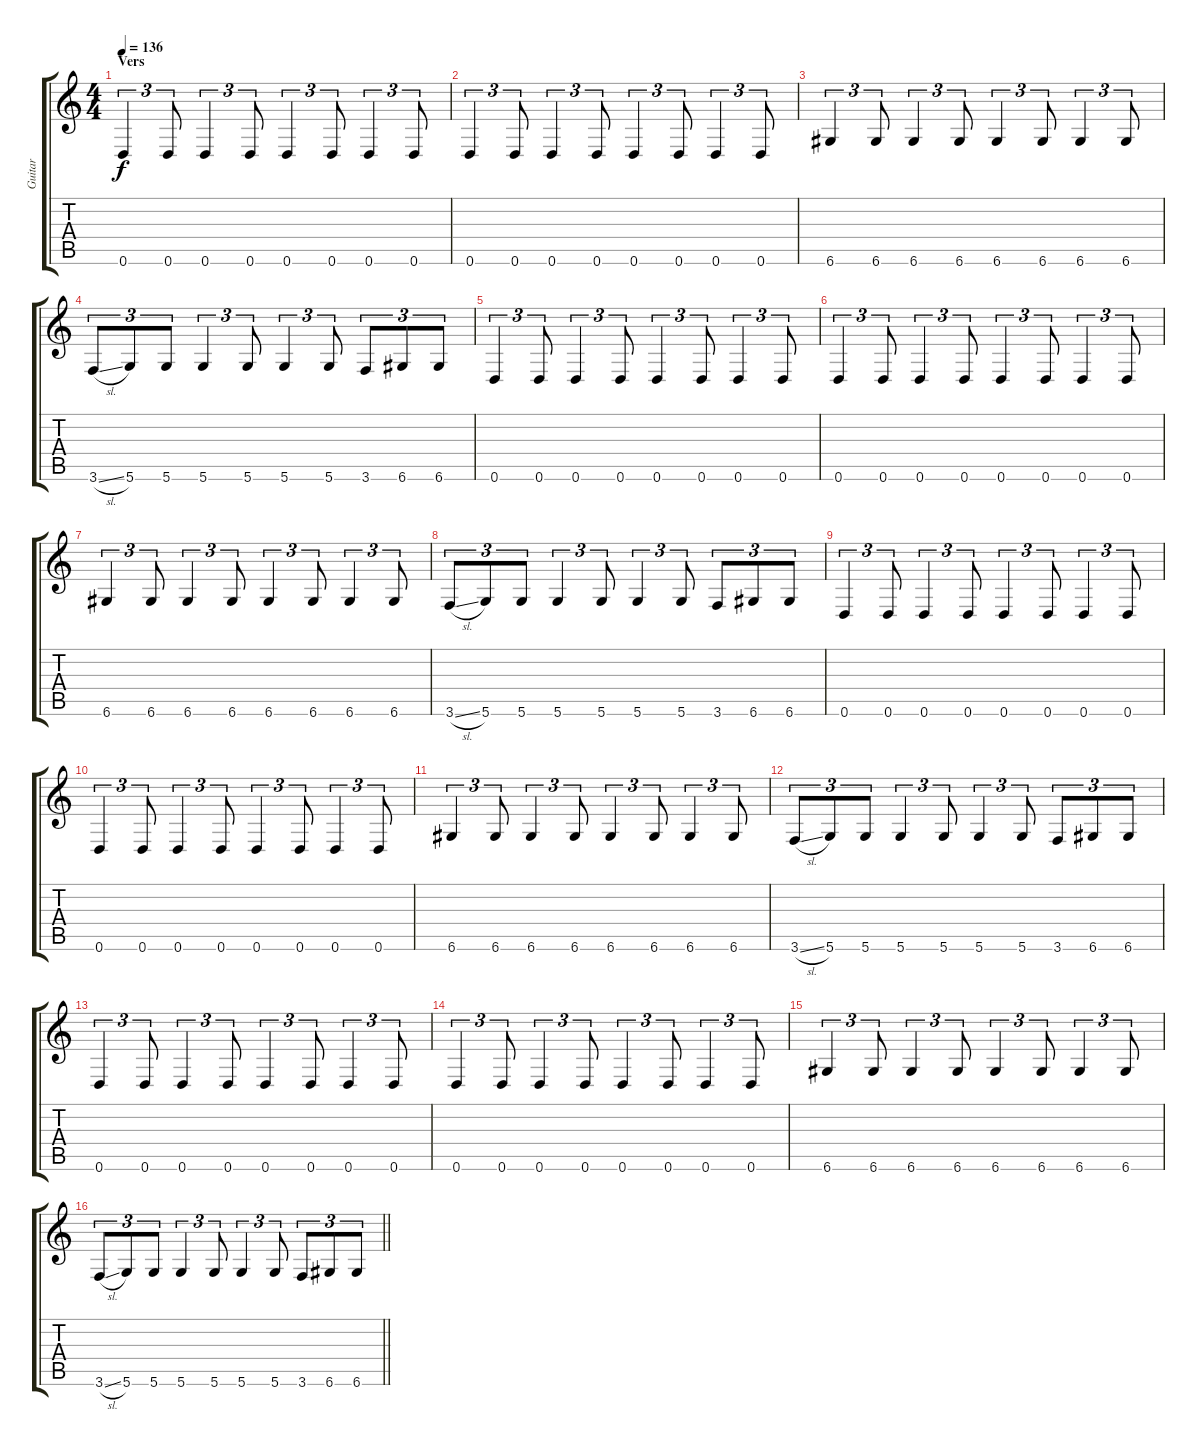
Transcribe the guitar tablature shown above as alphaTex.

\track ("Guitar" "Guitar") {instrument distortionguitar}
\staff {score tabs}
\tuning (D4 A3 F3 C3 G2 D2) {hide}
\ts (4 4)
\section ("" "Vers")
\tempo 136
\clef g2
\ks c
0.6.4{tu (3 2) dy f} 0.6.8{tu (3 2)} 0.6.4{tu (3 2)} 0.6.8{tu (3 2)} 0.6.4{tu (3 2)} 0.6.8{tu (3 2)} 0.6.4{tu (3 2)} 0.6.8{tu (3 2)} |
0.6.4{tu (3 2)} 0.6.8{tu (3 2)} 0.6.4{tu (3 2)} 0.6.8{tu (3 2)} 0.6.4{tu (3 2)} 0.6.8{tu (3 2)} 0.6.4{tu (3 2)} 0.6.8{tu (3 2)} |
6.6.4{tu (3 2)} 6.6.8{tu (3 2)} 6.6.4{tu (3 2)} 6.6.8{tu (3 2)} 6.6.4{tu (3 2)} 6.6.8{tu (3 2)} 6.6.4{tu (3 2)} 6.6.8{tu (3 2)} |
3.6{sl}.8{tu (3 2)} 5.6.8{tu (3 2)} 5.6.8{tu (3 2)} 5.6.4{tu (3 2)} 5.6.8{tu (3 2)} 5.6.4{tu (3 2)} 5.6.8{tu (3 2)} 3.6.8{tu (3 2)} 6.6.8{tu (3 2)} 6.6.8{tu (3 2)} |
0.6.4{tu (3 2)} 0.6.8{tu (3 2)} 0.6.4{tu (3 2)} 0.6.8{tu (3 2)} 0.6.4{tu (3 2)} 0.6.8{tu (3 2)} 0.6.4{tu (3 2)} 0.6.8{tu (3 2)} |
0.6.4{tu (3 2)} 0.6.8{tu (3 2)} 0.6.4{tu (3 2)} 0.6.8{tu (3 2)} 0.6.4{tu (3 2)} 0.6.8{tu (3 2)} 0.6.4{tu (3 2)} 0.6.8{tu (3 2)} |
6.6.4{tu (3 2)} 6.6.8{tu (3 2)} 6.6.4{tu (3 2)} 6.6.8{tu (3 2)} 6.6.4{tu (3 2)} 6.6.8{tu (3 2)} 6.6.4{tu (3 2)} 6.6.8{tu (3 2)} |
3.6{sl}.8{tu (3 2)} 5.6.8{tu (3 2)} 5.6.8{tu (3 2)} 5.6.4{tu (3 2)} 5.6.8{tu (3 2)} 5.6.4{tu (3 2)} 5.6.8{tu (3 2)} 3.6.8{tu (3 2)} 6.6.8{tu (3 2)} 6.6.8{tu (3 2)} |
0.6.4{tu (3 2)} 0.6.8{tu (3 2)} 0.6.4{tu (3 2)} 0.6.8{tu (3 2)} 0.6.4{tu (3 2)} 0.6.8{tu (3 2)} 0.6.4{tu (3 2)} 0.6.8{tu (3 2)} |
0.6.4{tu (3 2)} 0.6.8{tu (3 2)} 0.6.4{tu (3 2)} 0.6.8{tu (3 2)} 0.6.4{tu (3 2)} 0.6.8{tu (3 2)} 0.6.4{tu (3 2)} 0.6.8{tu (3 2)} |
6.6.4{tu (3 2)} 6.6.8{tu (3 2)} 6.6.4{tu (3 2)} 6.6.8{tu (3 2)} 6.6.4{tu (3 2)} 6.6.8{tu (3 2)} 6.6.4{tu (3 2)} 6.6.8{tu (3 2)} |
3.6{sl}.8{tu (3 2)} 5.6.8{tu (3 2)} 5.6.8{tu (3 2)} 5.6.4{tu (3 2)} 5.6.8{tu (3 2)} 5.6.4{tu (3 2)} 5.6.8{tu (3 2)} 3.6.8{tu (3 2)} 6.6.8{tu (3 2)} 6.6.8{tu (3 2)} |
0.6.4{tu (3 2)} 0.6.8{tu (3 2)} 0.6.4{tu (3 2)} 0.6.8{tu (3 2)} 0.6.4{tu (3 2)} 0.6.8{tu (3 2)} 0.6.4{tu (3 2)} 0.6.8{tu (3 2)} |
0.6.4{tu (3 2)} 0.6.8{tu (3 2)} 0.6.4{tu (3 2)} 0.6.8{tu (3 2)} 0.6.4{tu (3 2)} 0.6.8{tu (3 2)} 0.6.4{tu (3 2)} 0.6.8{tu (3 2)} |
6.6.4{tu (3 2)} 6.6.8{tu (3 2)} 6.6.4{tu (3 2)} 6.6.8{tu (3 2)} 6.6.4{tu (3 2)} 6.6.8{tu (3 2)} 6.6.4{tu (3 2)} 6.6.8{tu (3 2)} |
\barLineRight lightlight
3.6{sl}.8{tu (3 2)} 5.6.8{tu (3 2)} 5.6.8{tu (3 2)} 5.6.4{tu (3 2)} 5.6.8{tu (3 2)} 5.6.4{tu (3 2)} 5.6.8{tu (3 2)} 3.6.8{tu (3 2)} 6.6.8{tu (3 2)} 6.6.8{tu (3 2)}
